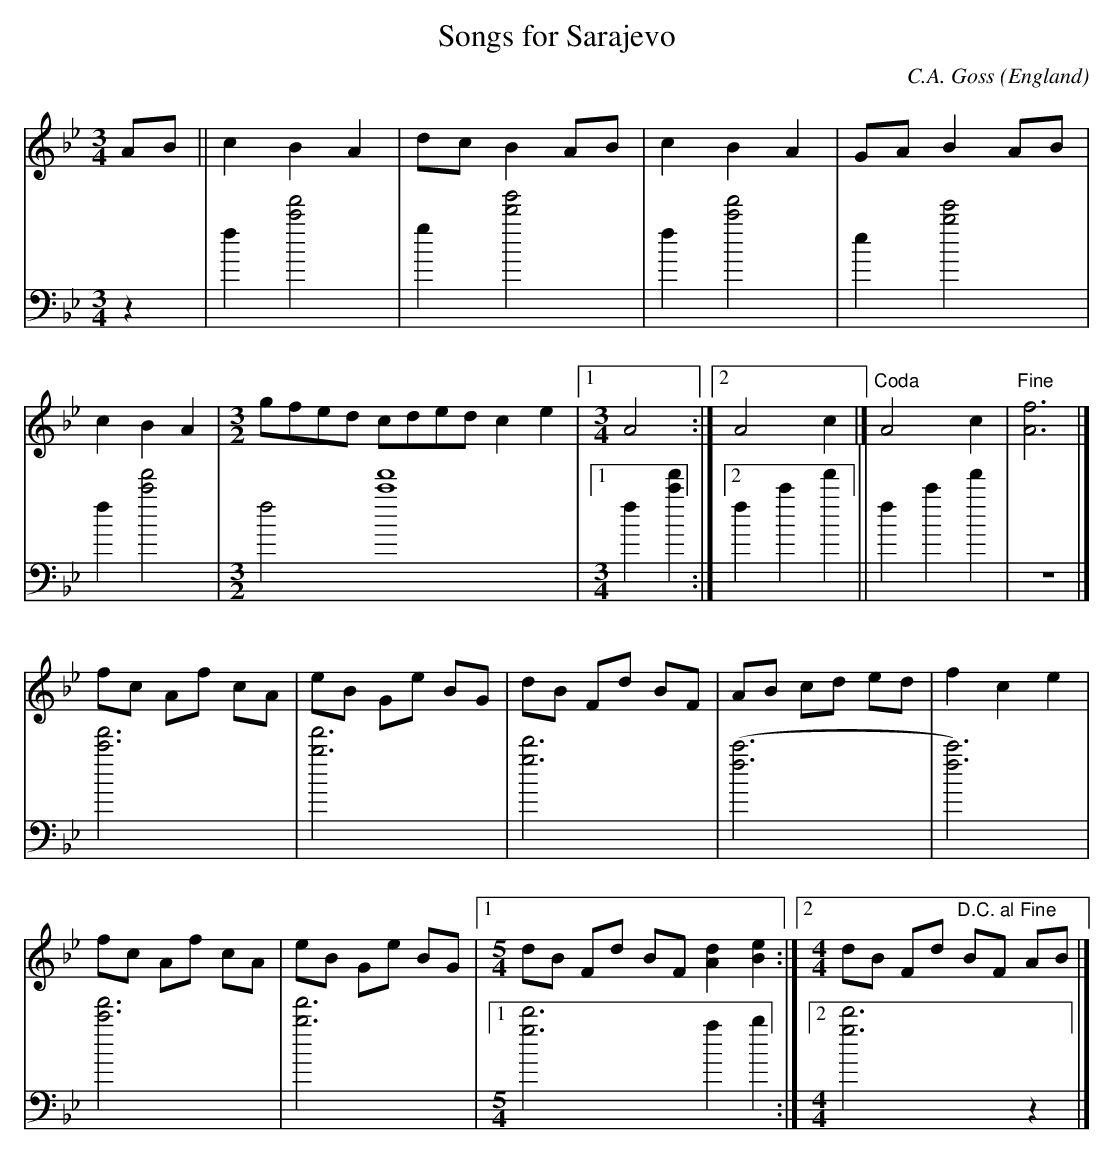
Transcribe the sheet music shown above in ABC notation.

X:1
T:Songs for Sarajevo
C:C.A. Goss
M:3/4
O:England
K:F mixolydian
V:1
AB||\
c2 B2 A2| dc B2 AB|\
c2 B2 A2| GA B2 AB|
c2 B2 A2| \
M:3/2
gfed cded c2e2 |1 \
M:3/4
A4 :|2 A4 c2 |]\
"Coda"A4 c2| "Fine"[A6f6]|]
fc Af cA| eB Ge BG| \
dB Fd BF| AB cd ed| f2 c2 e2|
fc Af cA| eB Ge BG |1 \
M:5/4
dB Fd BF [A2d2] [B2e2] :|2\
M:4/4
dB Fd "D.C. al Fine"BF AB |]
V:2 clef=bass
z2 |\
f2 [c'4f'4] | g2 [d'4g'4] |\
f2 [c'4f'4] | e2 [b4e'4] |\
f2 [c'4f'4] |\
M:3/2
f4 [c'8f'8] |1 \
M:3/4
f2 [c'2f'2] :|2 \
f2 c'2 f'2 ||\
f2c'2f'2 | z6 |]\
[c'6f'6] | [b6f'6] |\
[g6d'6] | [f6(c'6] | \
[c'6)f6] | [c'6f'6] |\
[b6f'6] |1 \
M:5/4
[g6d'6] a2 b2 :|2\
M:4/4
[g6d'6] z2 |]
